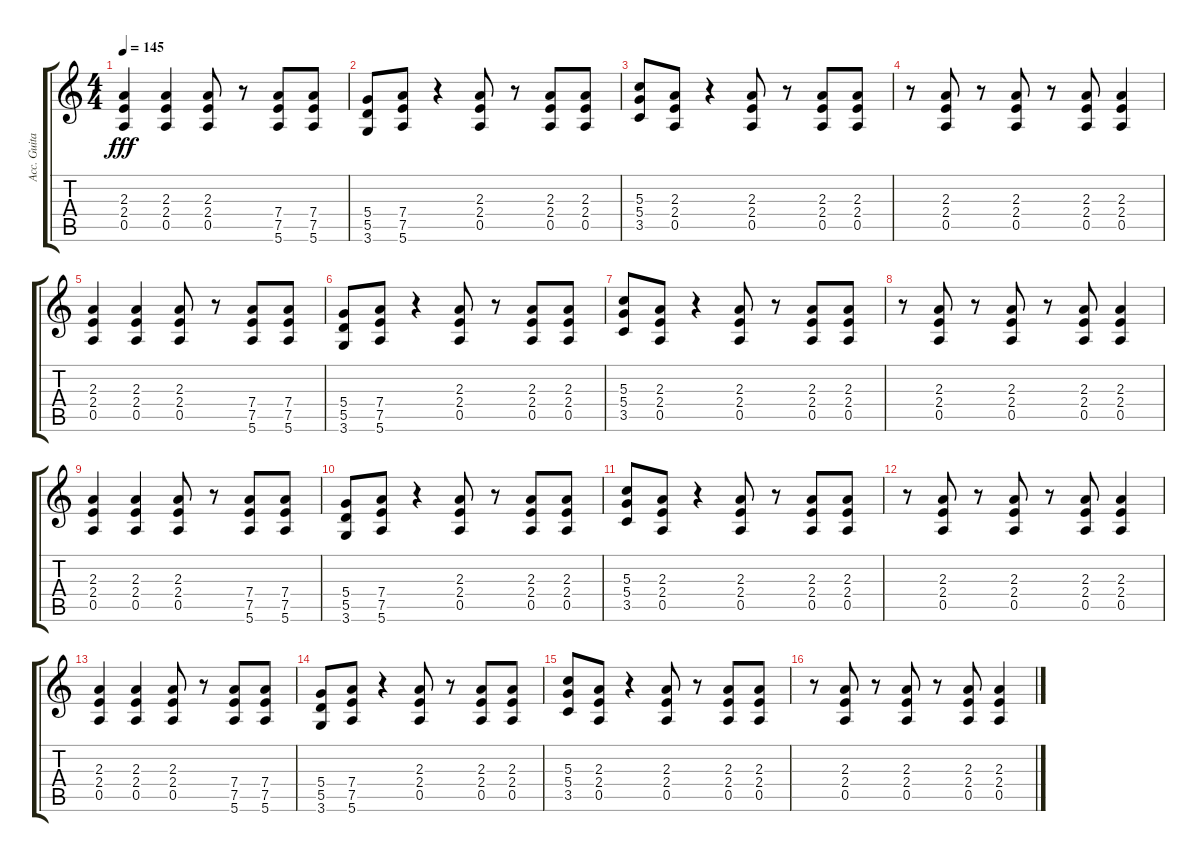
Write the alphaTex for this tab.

\track ("Acc. Guitar left" "Acc. Guita") {instrument acousticguitarsteel}
\staff {score tabs}
\tuning (E4 B3 G3 D3 A2 E2) {hide}
\ts (4 4)
\tempo 145
\clef g2
\ks c
(2.3 2.4 0.5).4{dy fff} (2.3 2.4 0.5).4 (2.3 2.4 0.5).8 r.8 (7.4 7.5 5.6).8 (7.4 7.5 5.6).8 |
(5.4 5.5 3.6).8 (7.4 7.5 5.6).8 r.4 (2.3 2.4 0.5).8 r.8 (2.3 2.4 0.5).8 (2.3 2.4 0.5).8 |
(5.3 5.4 3.5).8 (2.3 2.4 0.5).8 r.4 (2.3 2.4 0.5).8 r.8 (2.3 2.4 0.5).8 (2.3 2.4 0.5).8 |
r.8 (2.3 2.4 0.5).8 r.8 (2.3 2.4 0.5).8 r.8 (2.3 2.4 0.5).8 (2.3 2.4 0.5).4 |
(2.3 2.4 0.5).4 (2.3 2.4 0.5).4 (2.3 2.4 0.5).8 r.8 (7.4 7.5 5.6).8 (7.4 7.5 5.6).8 |
(5.4 5.5 3.6).8 (7.4 7.5 5.6).8 r.4 (2.3 2.4 0.5).8 r.8 (2.3 2.4 0.5).8 (2.3 2.4 0.5).8 |
(5.3 5.4 3.5).8 (2.3 2.4 0.5).8 r.4 (2.3 2.4 0.5).8 r.8 (2.3 2.4 0.5).8 (2.3 2.4 0.5).8 |
r.8 (2.3 2.4 0.5).8 r.8 (2.3 2.4 0.5).8 r.8 (2.3 2.4 0.5).8 (2.3 2.4 0.5).4 |
(2.3 2.4 0.5).4 (2.3 2.4 0.5).4 (2.3 2.4 0.5).8 r.8 (7.4 7.5 5.6).8 (7.4 7.5 5.6).8 |
(5.4 5.5 3.6).8 (7.4 7.5 5.6).8 r.4 (2.3 2.4 0.5).8 r.8 (2.3 2.4 0.5).8 (2.3 2.4 0.5).8 |
(5.3 5.4 3.5).8 (2.3 2.4 0.5).8 r.4 (2.3 2.4 0.5).8 r.8 (2.3 2.4 0.5).8 (2.3 2.4 0.5).8 |
r.8 (2.3 2.4 0.5).8 r.8 (2.3 2.4 0.5).8 r.8 (2.3 2.4 0.5).8 (2.3 2.4 0.5).4 |
(2.3 2.4 0.5).4 (2.3 2.4 0.5).4 (2.3 2.4 0.5).8 r.8 (7.4 7.5 5.6).8 (7.4 7.5 5.6).8 |
(5.4 5.5 3.6).8 (7.4 7.5 5.6).8 r.4 (2.3 2.4 0.5).8 r.8 (2.3 2.4 0.5).8 (2.3 2.4 0.5).8 |
(5.3 5.4 3.5).8 (2.3 2.4 0.5).8 r.4 (2.3 2.4 0.5).8 r.8 (2.3 2.4 0.5).8 (2.3 2.4 0.5).8 |
r.8 (2.3 2.4 0.5).8 r.8 (2.3 2.4 0.5).8 r.8 (2.3 2.4 0.5).8 (2.3 2.4 0.5).4
